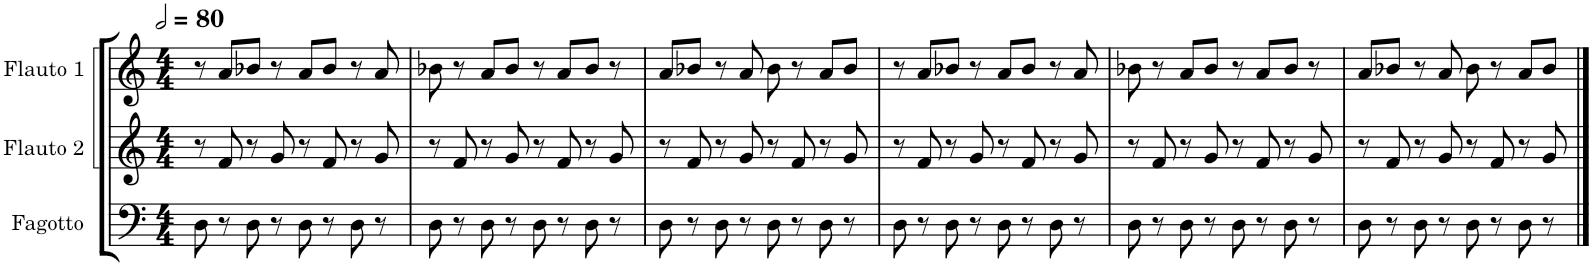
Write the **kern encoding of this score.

**kern	**kern	**kern
*part3	*part2	*part1
*staff3	*staff2	*staff1
*I"Fagotto	*I"Flauto 2	*I"Flauto 1
*I'Fag.	*I'Fl. 2	*I'Fl. 1
*clefF4	*clefG2	*clefG2
*k[]	*k[]	*k[]
*M4/4	*M4/4	*M4/4
*MM160	*MM160	*MM160
=1	=1	=1
8D\	8r	8r
8r	8f/	8a/L
8D\	8r	8b-X/J
8r	8g/	8r
8D\	8r	8a/L
8r	8f/	8b-/J
8D\	8r	8r
8r	8g/	8a/
=2	=2	=2
8D\	8r	8b-X\
8r	8f/	8r
8D\	8r	8a/L
8r	8g/	8b-/J
8D\	8r	8r
8r	8f/	8a/L
8D\	8r	8b-/J
8r	8g/	8r
=3	=3	=3
8D\	8r	8a/L
8r	8f/	8b-X/J
8D\	8r	8r
8r	8g/	8a/
8D\	8r	8b-\
8r	8f/	8r
8D\	8r	8a/L
8r	8g/	8b-/J
=4	=4	=4
8D\	8r	8r
8r	8f/	8a/L
8D\	8r	8b-X/J
8r	8g/	8r
8D\	8r	8a/L
8r	8f/	8b-/J
8D\	8r	8r
8r	8g/	8a/
=5	=5	=5
8D\	8r	8b-X\
8r	8f/	8r
8D\	8r	8a/L
8r	8g/	8b-/J
8D\	8r	8r
8r	8f/	8a/L
8D\	8r	8b-/J
8r	8g/	8r
=6	=6	=6
8D\	8r	8a/L
8r	8f/	8b-X/J
8D\	8r	8r
8r	8g/	8a/
8D\	8r	8b-\
8r	8f/	8r
8D\	8r	8a/L
8r	8g/	8b-/J
==	==	==
*-	*-	*-
